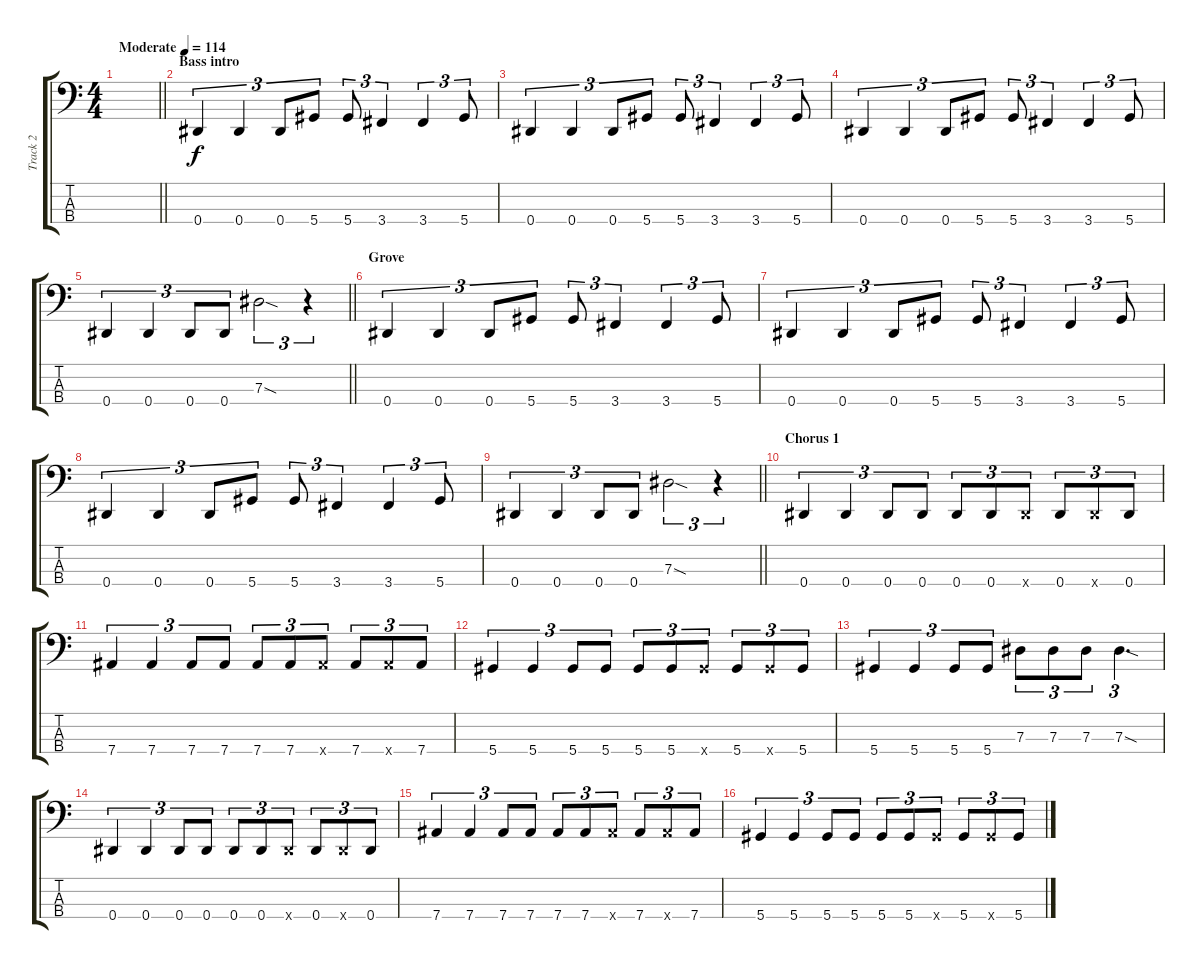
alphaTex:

\track ("Track 2" "Track 2") {instrument electricbassfinger}
\staff {score tabs}
\tuning (Gb2 Db2 Ab1 Eb1) {hide}
\ts (4 4)
\tempo (114 "Moderate")
\clef f4
\barLineRight lightlight
\ks c
|
\section ("" "Bass intro")
0.4.4{tu (3 2)} 0.4.4{tu (3 2)} 0.4.8{tu (3 2)} 5.4.8{tu (3 2)} 5.4.8{tu (3 2)} 3.4.4{tu (3 2)} 3.4.4{tu (3 2)} 5.4.8{tu (3 2)} |
0.4.4{tu (3 2)} 0.4.4{tu (3 2)} 0.4.8{tu (3 2)} 5.4.8{tu (3 2)} 5.4.8{tu (3 2)} 3.4.4{tu (3 2)} 3.4.4{tu (3 2)} 5.4.8{tu (3 2)} |
0.4.4{tu (3 2)} 0.4.4{tu (3 2)} 0.4.8{tu (3 2)} 5.4.8{tu (3 2)} 5.4.8{tu (3 2)} 3.4.4{tu (3 2)} 3.4.4{tu (3 2)} 5.4.8{tu (3 2)} |
\barLineRight lightlight
0.4.4{tu (3 2)} 0.4.4{tu (3 2)} 0.4.8{tu (3 2)} 0.4.8{tu (3 2)} 7.3{sod}.2{tu (3 2)} r.4{tu (3 2)} |
\section ("" "Grove")
0.4.4{tu (3 2)} 0.4.4{tu (3 2)} 0.4.8{tu (3 2)} 5.4.8{tu (3 2)} 5.4.8{tu (3 2)} 3.4.4{tu (3 2)} 3.4.4{tu (3 2)} 5.4.8{tu (3 2)} |
0.4.4{tu (3 2)} 0.4.4{tu (3 2)} 0.4.8{tu (3 2)} 5.4.8{tu (3 2)} 5.4.8{tu (3 2)} 3.4.4{tu (3 2)} 3.4.4{tu (3 2)} 5.4.8{tu (3 2)} |
0.4.4{tu (3 2)} 0.4.4{tu (3 2)} 0.4.8{tu (3 2)} 5.4.8{tu (3 2)} 5.4.8{tu (3 2)} 3.4.4{tu (3 2)} 3.4.4{tu (3 2)} 5.4.8{tu (3 2)} |
\barLineRight lightlight
0.4.4{tu (3 2)} 0.4.4{tu (3 2)} 0.4.8{tu (3 2)} 0.4.8{tu (3 2)} 7.3{sod}.2{tu (3 2)} r.4{tu (3 2)} |
\section ("" "Chorus 1")
0.4.4{tu (3 2)} 0.4.4{tu (3 2)} 0.4.8{tu (3 2)} 0.4.8{tu (3 2)} 0.4.8{tu (3 2)} 0.4.8{tu (3 2)} 0.4{x}.8{tu (3 2)} 0.4.8{tu (3 2)} 0.4{x}.8{tu (3 2)} 0.4.8{tu (3 2)} |
7.4.4{tu (3 2)} 7.4.4{tu (3 2)} 7.4.8{tu (3 2)} 7.4.8{tu (3 2)} 7.4.8{tu (3 2)} 7.4.8{tu (3 2)} 7.4{x}.8{tu (3 2)} 7.4.8{tu (3 2)} 7.4{x}.8{tu (3 2)} 7.4.8{tu (3 2)} |
5.4.4{tu (3 2)} 5.4.4{tu (3 2)} 5.4.8{tu (3 2)} 5.4.8{tu (3 2)} 5.4.8{tu (3 2)} 5.4.8{tu (3 2)} 5.4{x}.8{tu (3 2)} 5.4.8{tu (3 2)} 5.4{x}.8{tu (3 2)} 5.4.8{tu (3 2)} |
5.4.4{tu (3 2)} 5.4.4{tu (3 2)} 5.4.8{tu (3 2)} 5.4.8{tu (3 2)} 7.3.8{tu (3 2)} 7.3.8{tu (3 2)} 7.3.8{tu (3 2)} 7.3{sod}.4{d tu (3 2)} |
0.4.4{tu (3 2)} 0.4.4{tu (3 2)} 0.4.8{tu (3 2)} 0.4.8{tu (3 2)} 0.4.8{tu (3 2)} 0.4.8{tu (3 2)} 0.4{x}.8{tu (3 2)} 0.4.8{tu (3 2)} 0.4{x}.8{tu (3 2)} 0.4.8{tu (3 2)} |
7.4.4{tu (3 2)} 7.4.4{tu (3 2)} 7.4.8{tu (3 2)} 7.4.8{tu (3 2)} 7.4.8{tu (3 2)} 7.4.8{tu (3 2)} 7.4{x}.8{tu (3 2)} 7.4.8{tu (3 2)} 7.4{x}.8{tu (3 2)} 7.4.8{tu (3 2)} |
5.4.4{tu (3 2)} 5.4.4{tu (3 2)} 5.4.8{tu (3 2)} 5.4.8{tu (3 2)} 5.4.8{tu (3 2)} 5.4.8{tu (3 2)} 5.4{x}.8{tu (3 2)} 5.4.8{tu (3 2)} 5.4{x}.8{tu (3 2)} 5.4.8{tu (3 2)}
